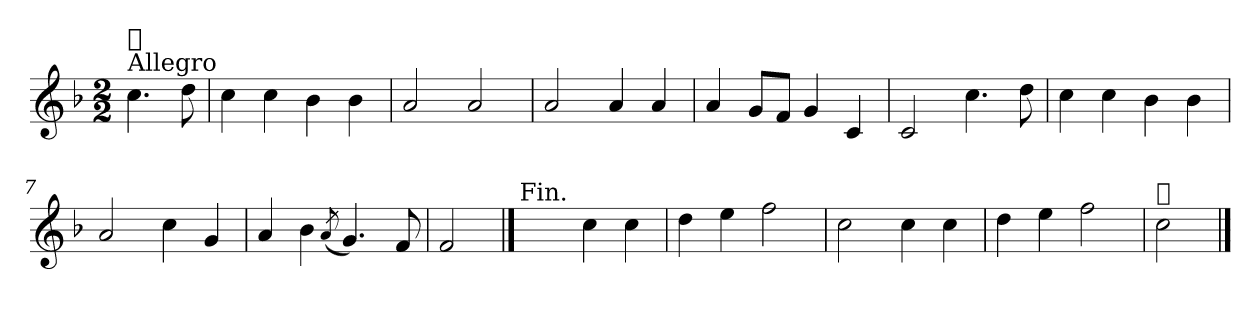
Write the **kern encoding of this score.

**kern
*part1
*staff1
*clefG2
*k[b-]
*F:
*M2/2
=
!LO:TX:a:t=Allegro
!LO:TX:a:t=𝄋
4.cc\
8dd\
=1
4cc\
4cc\
4b-\
4b-\
=2
2a/
2a/
=3
2a/
4a/
4a/
=4
4a/
8g/L
8f/J
4g/
4c/
!!LO:LB:g=z
=5
2c/
4.cc\
8dd\
=6
4cc\
4cc\
4b-\
4b-\
=7
2a/
4cc\
4g/
=8
4a/
4b-\
(<8qa/
4.g/)
8f/
=9
2f/
==10
!LO:TX:a:t=Fin.
2ryy
4cc\
4cc\
!!LO:LB:g=z
=11
4dd\
4ee\
2ff\
=12
2cc\
4cc\
4cc\
=13
4dd\
4ee\
2ff\
=14
!LO:TX:a:t=𝄋
2cc\
==
*-
